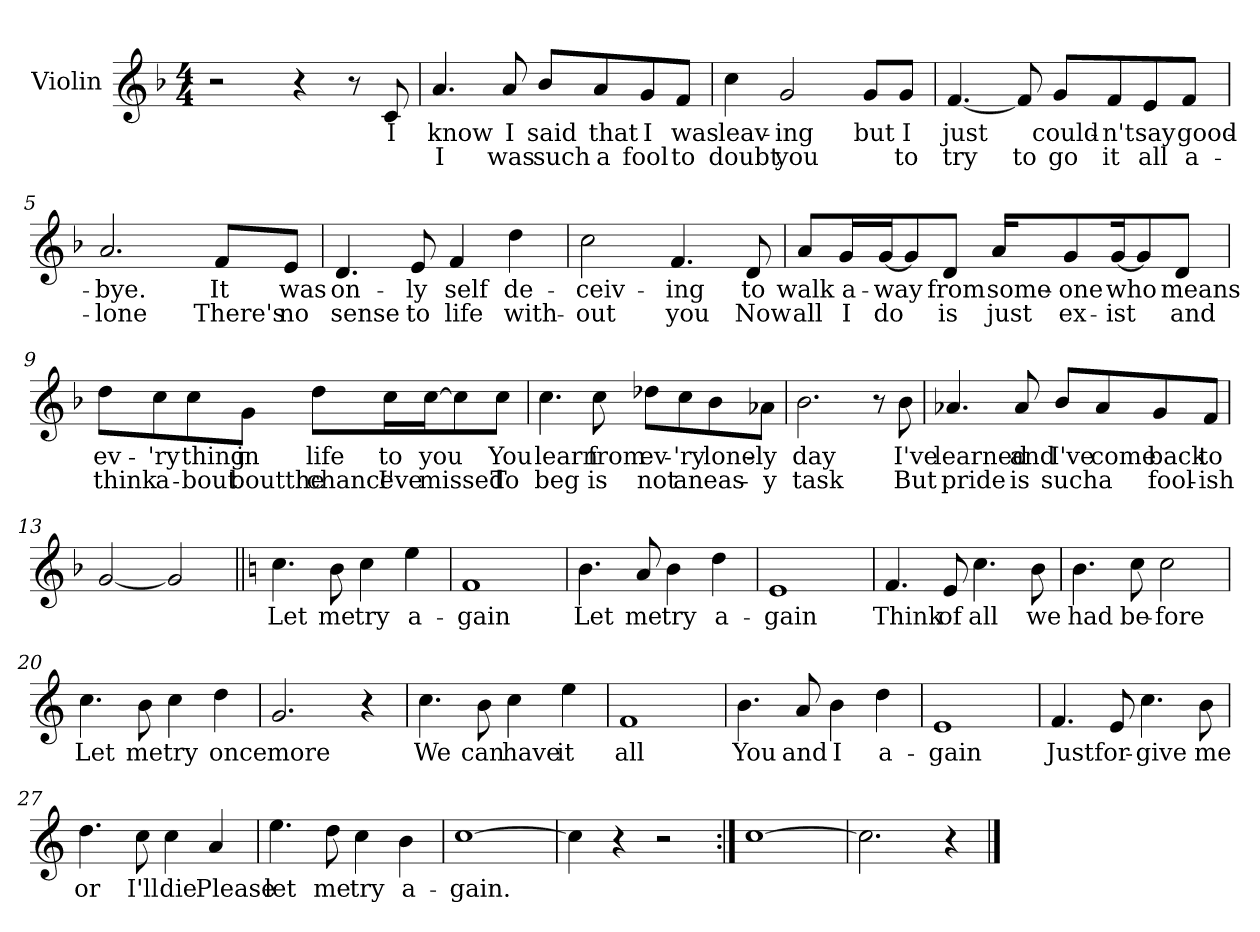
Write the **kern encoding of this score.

**kern	**text	**text
*part1	*part1	*part1
*staff1	*staff1	*staff1
*I"Violin	*	*
*I'Vln	*	*
*clefG2	*	*
*k[b-]	*	*
*F:	*	*
*M4/4	*	*
=1	=1	=1
2r	.	.
4r	.	.
8r	.	.
8c/	I	.
=2	=2	=2
4.a/	know	I
8a/	I	was
8b-/L	said	such
8a/	that	a
8g/	I	fool
8f/J	was	to
=3	=3	=3
4cc\	leav-	doubt
2g/	-ing	you
8g/L	but	.
8g/J	I	to
=4	=4	=4
[4.f/	just	try
8f/]	.	to
8g/L	could-	go
8f/	-n't	it
8e/	say	all
8f/J	good-	a-
!!LO:LB:g=z
=5	=5	=5
2.a/	-bye.	-lone
8f/L	It	There's
8e/J	was	no
=6	=6	=6
4.d/	on-	sense
8e/	-ly	to
4f/	self	life
4dd\	de-	with-
=7	=7	=7
2cc\	-ceiv-	-out
4.f/	-ing	you
8d/	to	Now
=8	=8	=8
8a/L	walk	all
16g/L	a-	I
[16g/J	-way	do
8g/]	.	.
8d/J	from	is
16a/KL	some-	just
8g/	-one	ex-
[16g/K	who	-ist
8g/]	.	.
8d/J	means	and
!!LO:LB:g=z
=9	=9	=9
8dd\L	ev-	think
8cc\	-'ry	a-
8cc\	thing	-bout
8g\J	in	boutthe
8dd\L	life	chance
16cc\L	to	I've
[16cc\J	you	missed
8cc\]	.	.
8cc\J	You	To
=10	=10	=10
4.cc\	learn	beg
8cc\	from	is
8dd-X\L	ev-	not
8cc\	-'ry	an
8b-\	lone-	eas-
8a-X\J	-ly	-y
=11	=11	=11
2.b-\	day	task
8r	.	.
8b-\	I've	But
=12	=12	=12
4.a-X/	learned	pride
8a-/	and	is
8b-/L	I've	such
8a-/	come	a
8g/	back	fool-
8f/J	to	-ish
!!LO:LB:g=z
=13	=13	=13
[2g/	.	.
2g/]	.	.
=14||	=14||	=14||
*k[]	*	*
*C:	*	*
4.cc\	Let	.
8b\	me	.
4cc\	try	.
4ee\	a-	.
=15	=15	=15
1f	-gain	.
=16	=16	=16
4.b\	Let	.
8a/	me	.
4b\	try	.
4dd\	a-	.
!!LO:LB:g=z
=17	=17	=17
1e	-gain	.
=18	=18	=18
4.f/	Think	.
8e/	of	.
4.cc\	all	.
8b\	we	.
=19	=19	=19
4.b\	had	.
8cc\	be-	.
2cc\	-fore	.
=20	=20	=20
4.cc\	Let	.
8b\	me	.
4cc\	try	.
4dd\	once	.
!!LO:LB:g=z
=21	=21	=21
2.g/	more	.
4r	.	.
=22	=22	=22
4.cc\	We	.
8b\	can	.
4cc\	have	.
4ee\	it	.
=23	=23	=23
1f	all	.
=24	=24	=24
4.b\	You	.
8a/	and	.
4b\	I	.
4dd\	a-	.
=25	=25	=25
1e	-gain	.
!!LO:LB:g=z
=26	=26	=26
4.f/	Just	.
8e/	for-	.
4.cc\	-give	.
8b\	me	.
=27	=27	=27
4.dd\	or	.
8cc\	I'll	.
4cc\	die	.
4a/	Please	.
=28	=28	=28
4.ee\	let	.
8dd\	me	.
4cc\	try	.
4b\	a-	.
=29	=29	=29
[1cc	-gain.	.
=30	=30	=30
4cc\]	.	.
4r	.	.
2r	.	.
!!LO:LB:g=z
=31:|!	=31:|!	=31:|!
[1cc	.	.
=32	=32	=32
2.cc\]	.	.
4r	.	.
==	==	==
*-	*-	*-
